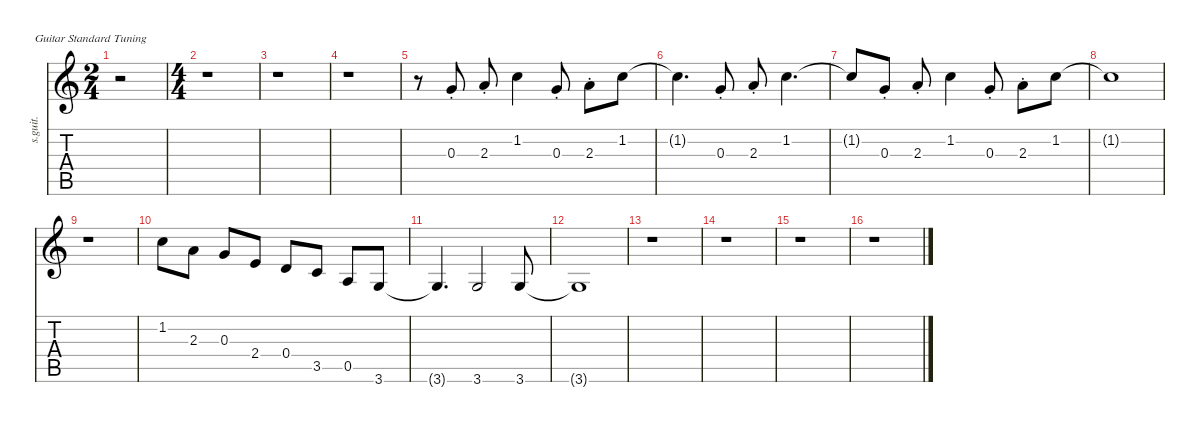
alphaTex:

\defaultSystemsLayout 4
\hideDynamics
\bracketExtendMode nobrackets
\track ("Cello" "s.guit.") {instrument electricbassfinger}
\staff {score tabs}
\tuning (E4 B3 G3 D3 A2 E2)
\ts (2 4)
\beaming (8 2 2 2 2)
\tempo (107 hide)
\clef g2
\ks c
r.2{dy f} |
\ts (4 4)
\beaming (8 2 2 2 2)
r.1 |
r.1 |
r.1 |
r.8 0.3{st}.8{dy mp} 2.3{st}.8 1.2.4 0.3{st}.8 2.3{st}.8 1.2.8 |
1.2{t}.4{d dy f} 0.3{st}.8{dy mp} 2.3{st}.8 1.2.4{d} |
1.2{t}.8{dy f} 0.3{st}.8{dy mp} 2.3{st}.8 1.2.4 0.3{st}.8 2.3{st}.8 1.2.8 |
1.2{t}.1{dy f} |
r.1 |
1.2.8{dy mp} 2.3.8 0.3.8 2.4.8 0.4.8 3.5.8 0.5.8 3.6.8 |
3.6{t}.4{d dy f} 3.6.2{dy mp} 3.6.8 |
3.6{t}.1{dy f} |
r.1 |
r.1 |
r.1 |
r.1
